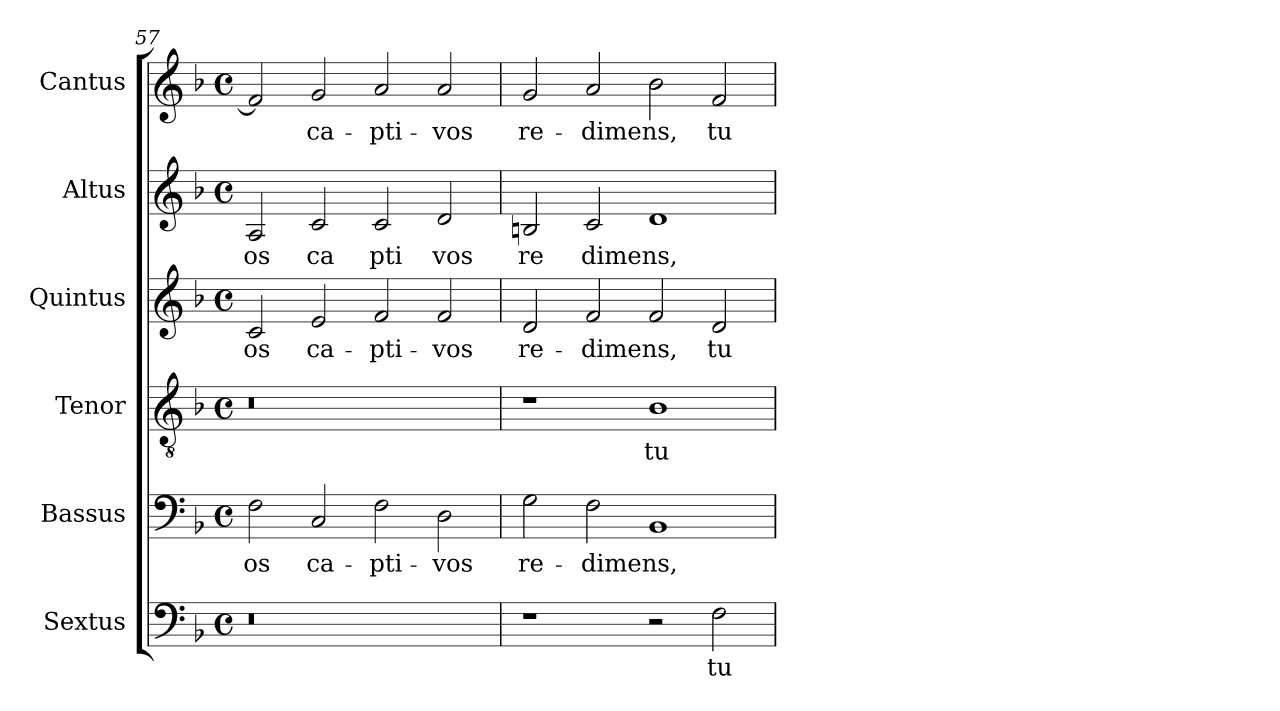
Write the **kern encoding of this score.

**kern	**text	**kern	**text	**kern	**text	**kern	**text	**kern	**text	**kern	**text
*part6	*part6	*part5	*part5	*part4	*part4	*part3	*part3	*part2	*part2	*part1	*part1
*staff6	*staff6	*staff5	*staff5	*staff4	*staff4	*staff3	*staff3	*staff2	*staff2	*staff1	*staff1
*I"Sextus	*	*I"Bassus	*	*I"Tenor	*	*I"Quintus	*	*I"Altus	*	*I"Cantus	*
*I'Sextus	*	*I'Bassus	*	*I'Tenor	*	*I'Quintus	*	*I'Altus	*	*I'Cantus	*
*clefF4	*	*clefF4	*	*clefGv2	*	*clefG2	*	*clefG2	*	*clefG2	*
*k[b-]	*	*k[b-]	*	*k[b-]	*	*k[b-]	*	*k[b-]	*	*k[b-]	*
*F:	*	*F:	*	*F:	*	*F:	*	*F:	*	*F:	*
*M4/4	*	*M4/4	*	*M4/4	*	*M4/4	*	*M4/4	*	*M4/4	*
*met(c)	*	*met(c)	*	*met(c)	*	*met(c)	*	*met(c)	*	*met(c)	*
=57	=57	=57	=57	=57	=57	=57	=57	=57	=57	=57	=57
!	!	!	!LO:LY:b:cj	!	!	!	!LO:LY:b:cj	!	!LO:LY:b:cj	!	!
0r	.	2F\	-os	0r	.	2c/	-os	2A/	os	2f/]	.
!	!	!	!LO:LY:b:cj	!	!	!	!LO:LY:b:cj	!	!LO:LY:b:cj	!	!LO:LY:b:cj
.	.	2C/	ca-	.	.	2e/	ca-	2c/	ca	2g/	ca-
!	!	!	!LO:LY:b:cj	!	!	!	!LO:LY:b:cj	!	!LO:LY:b:cj	!	!LO:LY:b:cj
.	.	2F\	-pti-	.	.	2f/	-pti-	2c/	pti	2a/	-pti-
!	!	!	!LO:LY:b:cj	!	!	!	!LO:LY:b:cj	!	!LO:LY:b:cj	!	!LO:LY:b:cj
.	.	2D\	-vos	.	.	2f/	-vos	2d/	vos	2a/	-vos
=58	=58	=58	=58	=58	=58	=58	=58	=58	=58	=58	=58
!	!	!	!LO:LY:b:cj	!	!	!	!LO:LY:b:cj	!	!LO:LY:b:cj	!	!LO:LY:b:cj
1r	.	2G\	re-	1r	.	2d/	re-	2Bn/	re	2g/	re-
!	!	!	!LO:LY:b	!	!	!	!LO:LY:b	!	!LO:LY:b	!	!LO:LY:b
.	.	2F\	-dimens,	.	.	2f/	-dimens,	2c/	dimens,	2a/	-dimens,
!	!	!	!	!	!LO:LY:b:cj	!	!	!	!	!	!
2r	.	1BB-	.	1B-	tu-	2f/	.	1d	.	2b-\	.
!	!LO:LY:b:cj	!	!	!	!	!	!LO:LY:b:cj	!	!	!	!LO:LY:b:cj
2F\	tu	.	.	.	.	2d/	tu-	.	.	2f/	tu-
=	=	=	=	=	=	=	=	=	=	=	=
*-	*-	*-	*-	*-	*-	*-	*-	*-	*-	*-	*-
